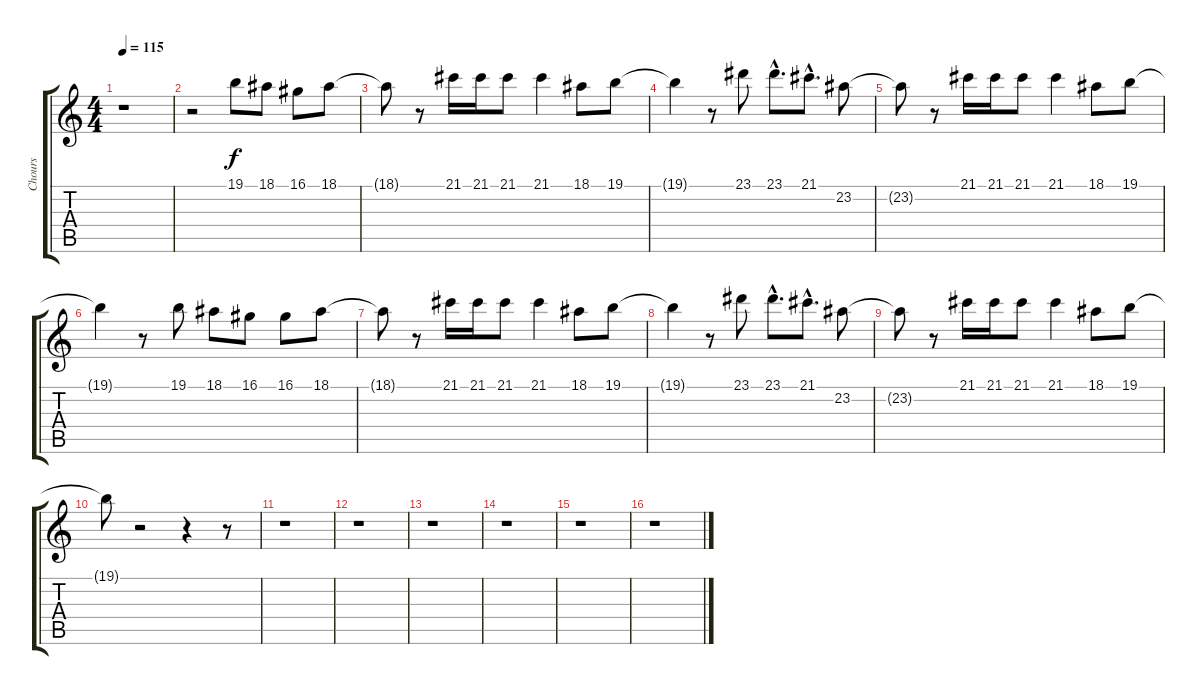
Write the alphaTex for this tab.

\track ("Chours" "Chours") {instrument flute}
\staff {score tabs}
\tuning (E4 B3 G3 D3 A2 E2) {hide}
\ts (4 4)
\tempo 115
\clef g2
\ks c
r.1{dy f} |
r.2 19.1.8 18.1.8 16.1.8 18.1.8 |
18.1{t}.8 r.8 21.1.16 21.1.16 21.1.8 21.1.4 18.1.8 19.1.8 |
19.1{t}.4 r.8 23.1.8 23.1{hac}.8{d} 21.1{hac}.8{d} 23.2.8 |
23.2{t}.8 r.8 21.1.16 21.1.16 21.1.8 21.1.4 18.1.8 19.1.8 |
19.1{t}.4 r.8 19.1.8 18.1.8 16.1.8 16.1.8 18.1.8 |
18.1{t}.8 r.8 21.1.16 21.1.16 21.1.8 21.1.4 18.1.8 19.1.8 |
19.1{t}.4 r.8 23.1.8 23.1{hac}.8{d} 21.1{hac}.8{d} 23.2.8 |
23.2{t}.8 r.8 21.1.16 21.1.16 21.1.8 21.1.4 18.1.8 19.1.8 |
19.1{t}.8 r.2 r.4 r.8 |
r.1 |
r.1 |
r.1 |
r.1 |
r.1 |
r.1
